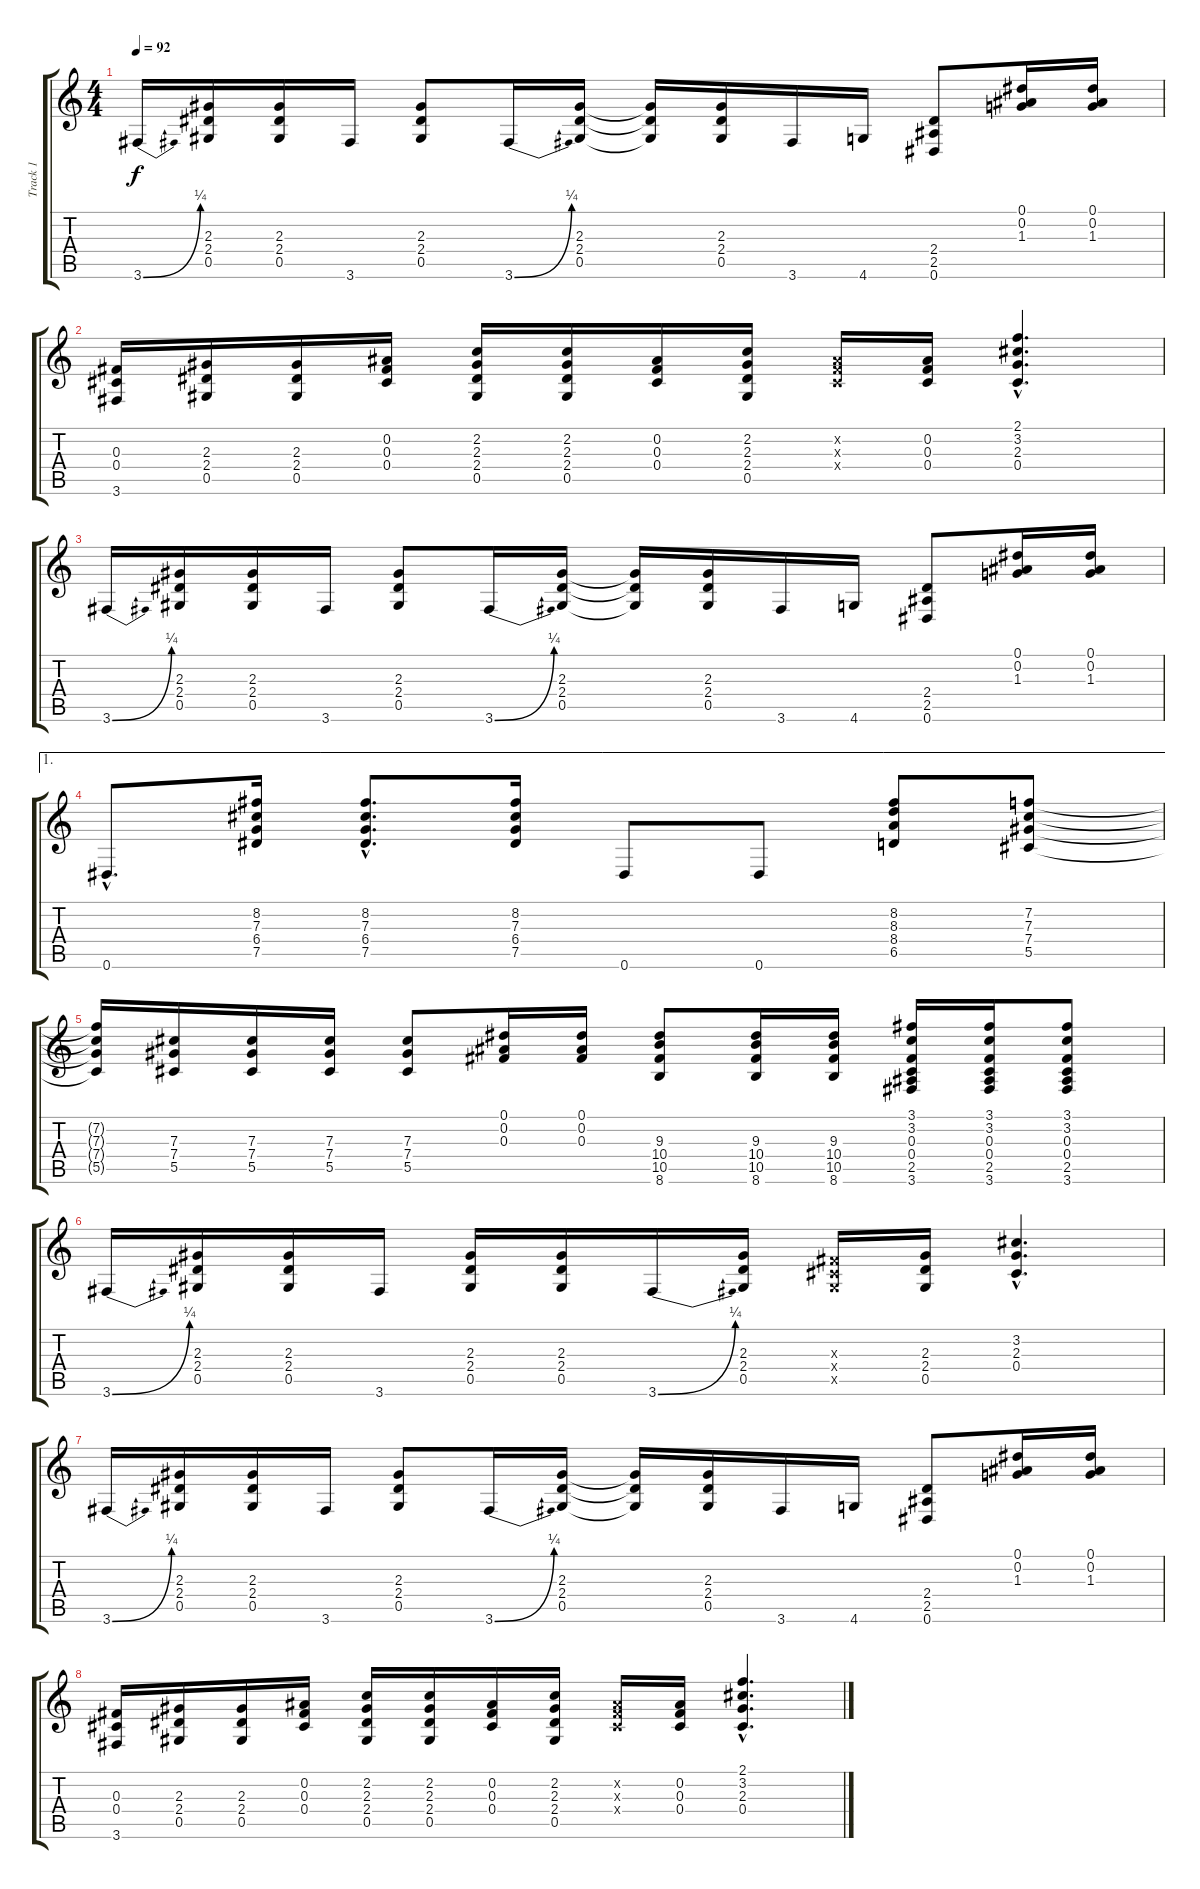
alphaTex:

\track ("Track 1" "Track 1") {instrument electricguitarmuted}
\staff {score tabs}
\tuning (Eb4 Bb3 Gb3 Db3 Ab2 Eb2) {hide}
\ts (4 4)
\tempo 92
\clef g2
\ks c
3.6{be (bend 0 0 60 1)}.16{dy f} (2.3 2.4 0.5).16 (2.3 2.4 0.5).16 3.6.16 (2.3 2.4 0.5).8 3.6{be (bend 0 0 60 1)}.16 (2.3 2.4 0.5).16 (2.3{t} 2.4{t} 0.5{t}).16 (2.3 2.4 0.5).16 3.6.16 4.6.16 (2.4 2.5 0.6).8 (0.1 0.2 1.3).16 (0.1 0.2 1.3).16 |
(0.3 0.4 3.6).16 (2.3 2.4 0.5).16 (2.3 2.4 0.5).16 (0.2 0.3 0.4).16 (2.2 2.3 2.4 0.5).16 (2.2 2.3 2.4 0.5).16 (0.2 0.3 0.4).16 (2.2 2.3 2.4 0.5).16 (0.2{x} 0.3{x} 0.4{x}).16 (0.2 0.3 0.4).16 (2.1{hac} 3.2{hac} 2.3{hac} 0.4{hac}).4{d} |
3.6{be (bend 0 0 60 1)}.16 (2.3 2.4 0.5).16 (2.3 2.4 0.5).16 3.6.16 (2.3 2.4 0.5).8 3.6{be (bend 0 0 60 1)}.16 (2.3 2.4 0.5).16 (2.3{t} 2.4{t} 0.5{t}).16 (2.3 2.4 0.5).16 3.6.16 4.6.16 (2.4 2.5 0.6).8 (0.1 0.2 1.3).16 (0.1 0.2 1.3).16 |
\ae 1
0.6{hac}.8{d} (8.2 7.3 6.4 7.5).16 (8.2{hac} 7.3{hac} 6.4{hac} 7.5{hac}).8{d} (8.2 7.3 6.4 7.5).16 0.6.8 0.6.8 (8.2 8.3 8.4 6.5).8 (7.2 7.3 7.4 5.5).8 |
(7.2{t} 7.3{t} 7.4{t} 5.5{t}).16 (7.3 7.4 5.5).16 (7.3 7.4 5.5).16 (7.3 7.4 5.5).16 (7.3 7.4 5.5).8 (0.1 0.2 0.3).16 (0.1 0.2 0.3).16 (9.3 10.4 10.5 8.6).8 (9.3 10.4 10.5 8.6).16 (9.3 10.4 10.5 8.6).16 (3.1 3.2 0.3 0.4 2.5 3.6).16 (3.1 3.2 0.3 0.4 2.5 3.6).16 (3.1 3.2 0.3 0.4 2.5 3.6).8 |
3.6{be (bend 0 0 60 1)}.16 (2.3 2.4 0.5).16 (2.3 2.4 0.5).16 3.6.16 (2.3 2.4 0.5).16 (2.3 2.4 0.5).16 3.6{be (bend 0 0 60 1)}.16 (2.3 2.4 0.5).16 (0.3{x} 0.4{x} 0.5{x}).16 (2.3 2.4 0.5).16 (3.2{hac} 2.3{hac} 0.4{hac}).4{d} |
3.6{be (bend 0 0 60 1)}.16 (2.3 2.4 0.5).16 (2.3 2.4 0.5).16 3.6.16 (2.3 2.4 0.5).8 3.6{be (bend 0 0 60 1)}.16 (2.3 2.4 0.5).16 (2.3{t} 2.4{t} 0.5{t}).16 (2.3 2.4 0.5).16 3.6.16 4.6.16 (2.4 2.5 0.6).8 (0.1 0.2 1.3).16 (0.1 0.2 1.3).16 |
(0.3 0.4 3.6).16 (2.3 2.4 0.5).16 (2.3 2.4 0.5).16 (0.2 0.3 0.4).16 (2.2 2.3 2.4 0.5).16 (2.2 2.3 2.4 0.5).16 (0.2 0.3 0.4).16 (2.2 2.3 2.4 0.5).16 (0.2{x} 0.3{x} 0.4{x}).16 (0.2 0.3 0.4).16 (2.1{hac} 3.2{hac} 2.3{hac} 0.4{hac}).4{d}
